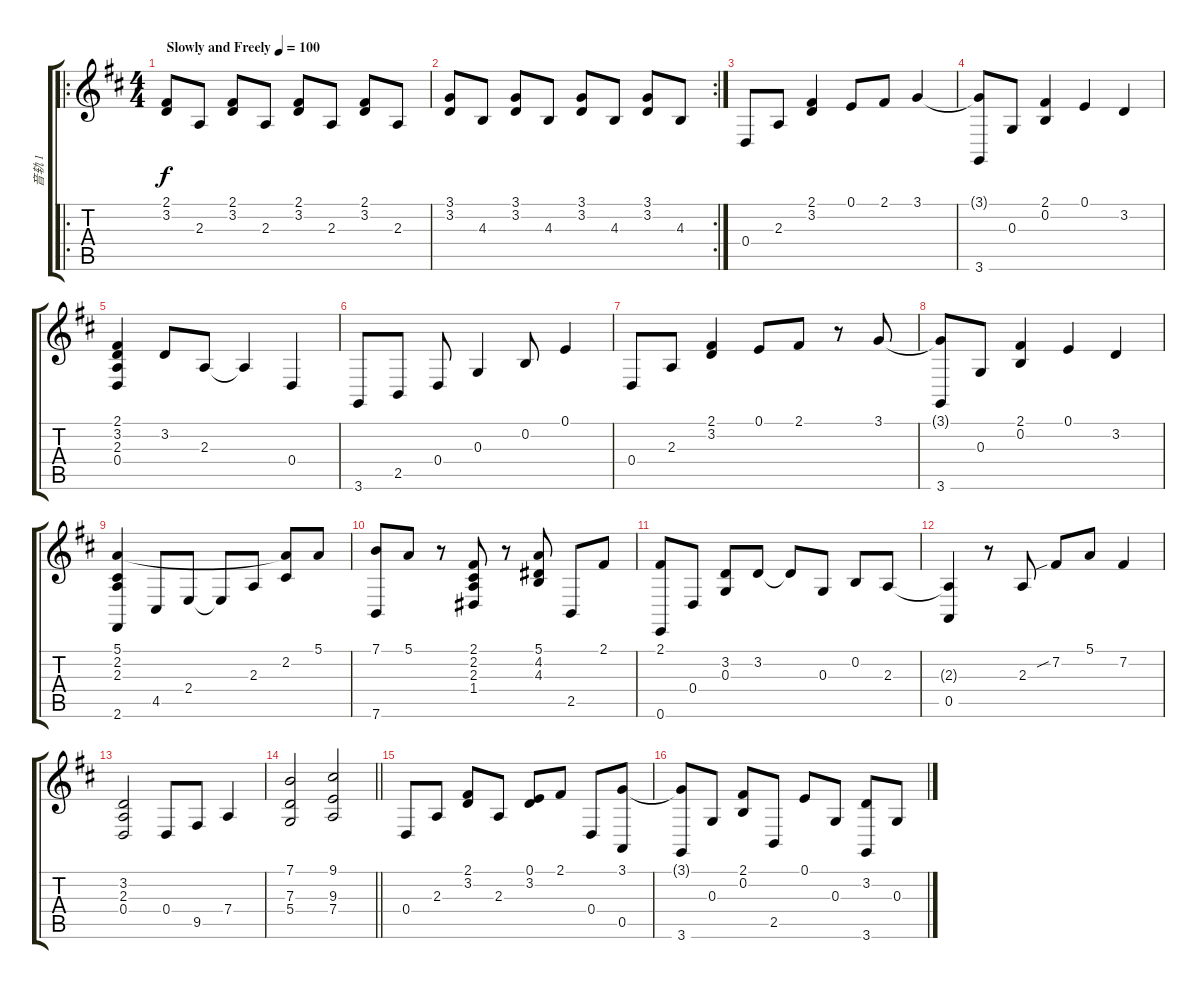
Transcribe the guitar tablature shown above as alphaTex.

\track ("音轨 1" "音轨 1") {instrument vibraphone}
\staff {score tabs}
\tuning (E4 B3 G3 D3 A2 E2) {hide}
\ro
\ts (4 4)
\tempo (100 "Slowly and Freely")
\clef g2
\ks d
(2.1 3.2).8{dy f instrument vibraphone} 2.3.8 (2.1 3.2).8 2.3.8 (2.1 3.2).8 2.3.8 (2.1 3.2).8 2.3.8 |
\rc 2
(3.1 3.2).8 4.3.8 (3.1 3.2).8 4.3.8 (3.1 3.2).8 4.3.8 (3.1 3.2).8 4.3.8 |
0.4.8 2.3.8 (2.1 3.2).4 0.1.8 2.1.8 3.1.4 |
(3.1{t} 3.6).8 0.3.8 (2.1 0.2).4 0.1.4 3.2.4 |
(2.1 3.2 2.3 0.4).4 3.2.8 2.3.8 2.3{t}.4 0.4.4 |
3.6.8 2.5.8 0.4.8 0.3.4 0.2.8 0.1.4 |
0.4.8 2.3.8 (2.1 3.2).4 0.1.8 2.1.8 r.8 3.1.8 |
(3.1{t} 3.6).8 0.3.8 (2.1 0.2).4 0.1.4 3.2.4 |
(5.1 2.2 2.3 2.6).4 4.5.8 2.4.8 2.4{t}.8 2.3.8 (5.1{t} 2.2).8 5.1.8 |
(7.1 7.6).8 5.1.8 r.8 (2.1 2.2 2.3 1.4).8 r.8 (5.1 4.2 4.3).8 2.5.8 2.1.8 |
(2.1 0.6).8 0.4.8 (3.2 0.3).8 3.2.8 3.2{t}.8 0.3.8 0.2.8 2.3.8 |
(2.3{t} 0.5).4 r.8 2.3.8 7.2{sib}.8 5.1.8 7.2.4 |
(3.2 2.3 0.4).2 0.4.8 9.5.8 7.4.4 |
\barLineRight lightlight
(7.1 7.3 5.4).2 (9.1 9.3 7.4).2 |
0.4.8 2.3.8 (2.1 3.2).8 2.3.8 (0.1 3.2).8 2.1.8 0.4.8 (3.1 0.5).8 |
(3.1{t} 3.6).8 0.3.8 (2.1 0.2).8 2.5.8 0.1.8 0.3.8 (3.2 3.6).8 0.3.8
